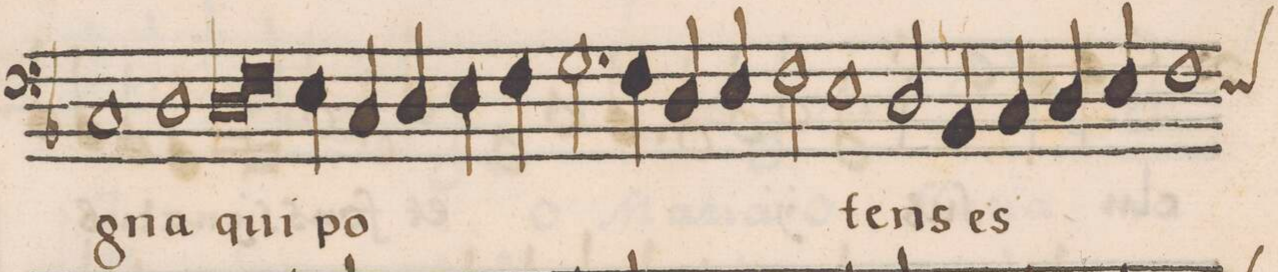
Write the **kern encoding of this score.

**kern	**text
*I"BASSVS	*
*clefF4	*
*k[b-]	*
*met(C)	*
*M2/1	*
1C	-gna
=20-	=20-
1D	.
*lig	*
1D	qui
=21-	=21-
*col	*
2.F\	.
*Xlig	*
4E\	po-
*Xcol	*
4C/	.
4D/	.
4E\	.
4F\	.
=22-	=22-
2.G\	.
4F\	.
4D/	.
4E/	.
2F\	.
=23-	=23-
1E	.
2D/	-tens
4BB-/	es
4C/	.
=24-	=24-
4D/	.
4E/	.
*custos:E	*
1F	.
*-	*-
